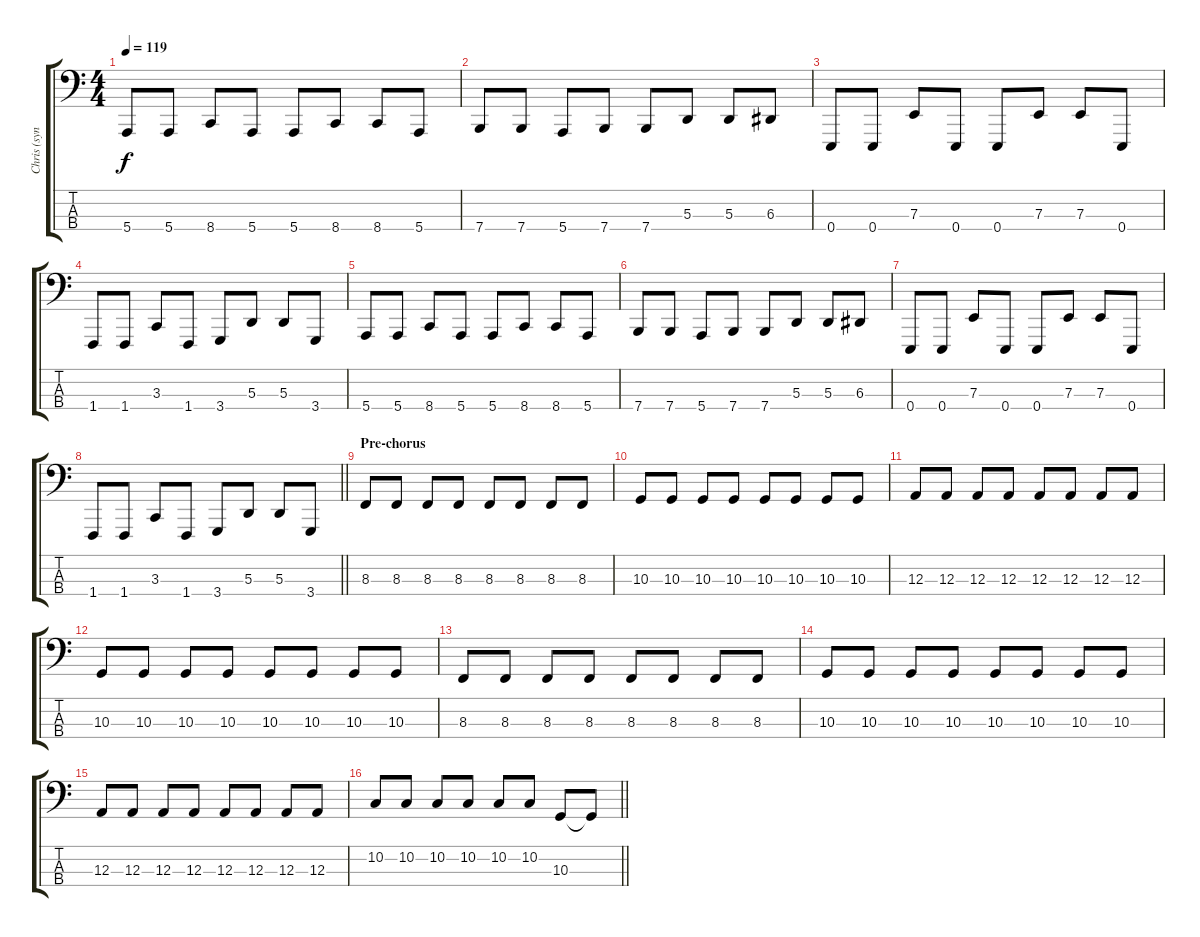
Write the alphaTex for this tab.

\track ("Chris (synth)" "Chris (syn") {solo instrument lead2sawtooth}
\staff {score tabs}
\tuning (G2 D2 A1 E1) {hide}
\ts (4 4)
\tempo 119
\clef f4
\ks c
5.4.8{dy f} 5.4.8 8.4.8 5.4.8 5.4.8 8.4.8 8.4.8 5.4.8 |
7.4.8 7.4.8 5.4.8 7.4.8 7.4.8 5.3.8 5.3.8 6.3.8 |
0.4.8 0.4.8 7.3.8 0.4.8 0.4.8 7.3.8 7.3.8 0.4.8 |
1.4.8 1.4.8 3.3.8 1.4.8 3.4.8 5.3.8 5.3.8 3.4.8 |
5.4.8 5.4.8 8.4.8 5.4.8 5.4.8 8.4.8 8.4.8 5.4.8 |
7.4.8 7.4.8 5.4.8 7.4.8 7.4.8 5.3.8 5.3.8 6.3.8 |
0.4.8 0.4.8 7.3.8 0.4.8 0.4.8 7.3.8 7.3.8 0.4.8 |
\barLineRight lightlight
1.4.8 1.4.8 3.3.8 1.4.8 3.4.8 5.3.8 5.3.8 3.4.8 |
\section ("" "Pre-chorus")
8.3.8 8.3.8 8.3.8 8.3.8 8.3.8 8.3.8 8.3.8 8.3.8 |
10.3.8 10.3.8 10.3.8 10.3.8 10.3.8 10.3.8 10.3.8 10.3.8 |
12.3.8 12.3.8 12.3.8 12.3.8 12.3.8 12.3.8 12.3.8 12.3.8 |
10.3.8 10.3.8 10.3.8 10.3.8 10.3.8 10.3.8 10.3.8 10.3.8 |
8.3.8 8.3.8 8.3.8 8.3.8 8.3.8 8.3.8 8.3.8 8.3.8 |
10.3.8 10.3.8 10.3.8 10.3.8 10.3.8 10.3.8 10.3.8 10.3.8 |
12.3.8 12.3.8 12.3.8 12.3.8 12.3.8 12.3.8 12.3.8 12.3.8 |
\barLineRight lightlight
10.2.8 10.2.8 10.2.8 10.2.8 10.2.8 10.2.8 10.3.8 10.3{t}.8
